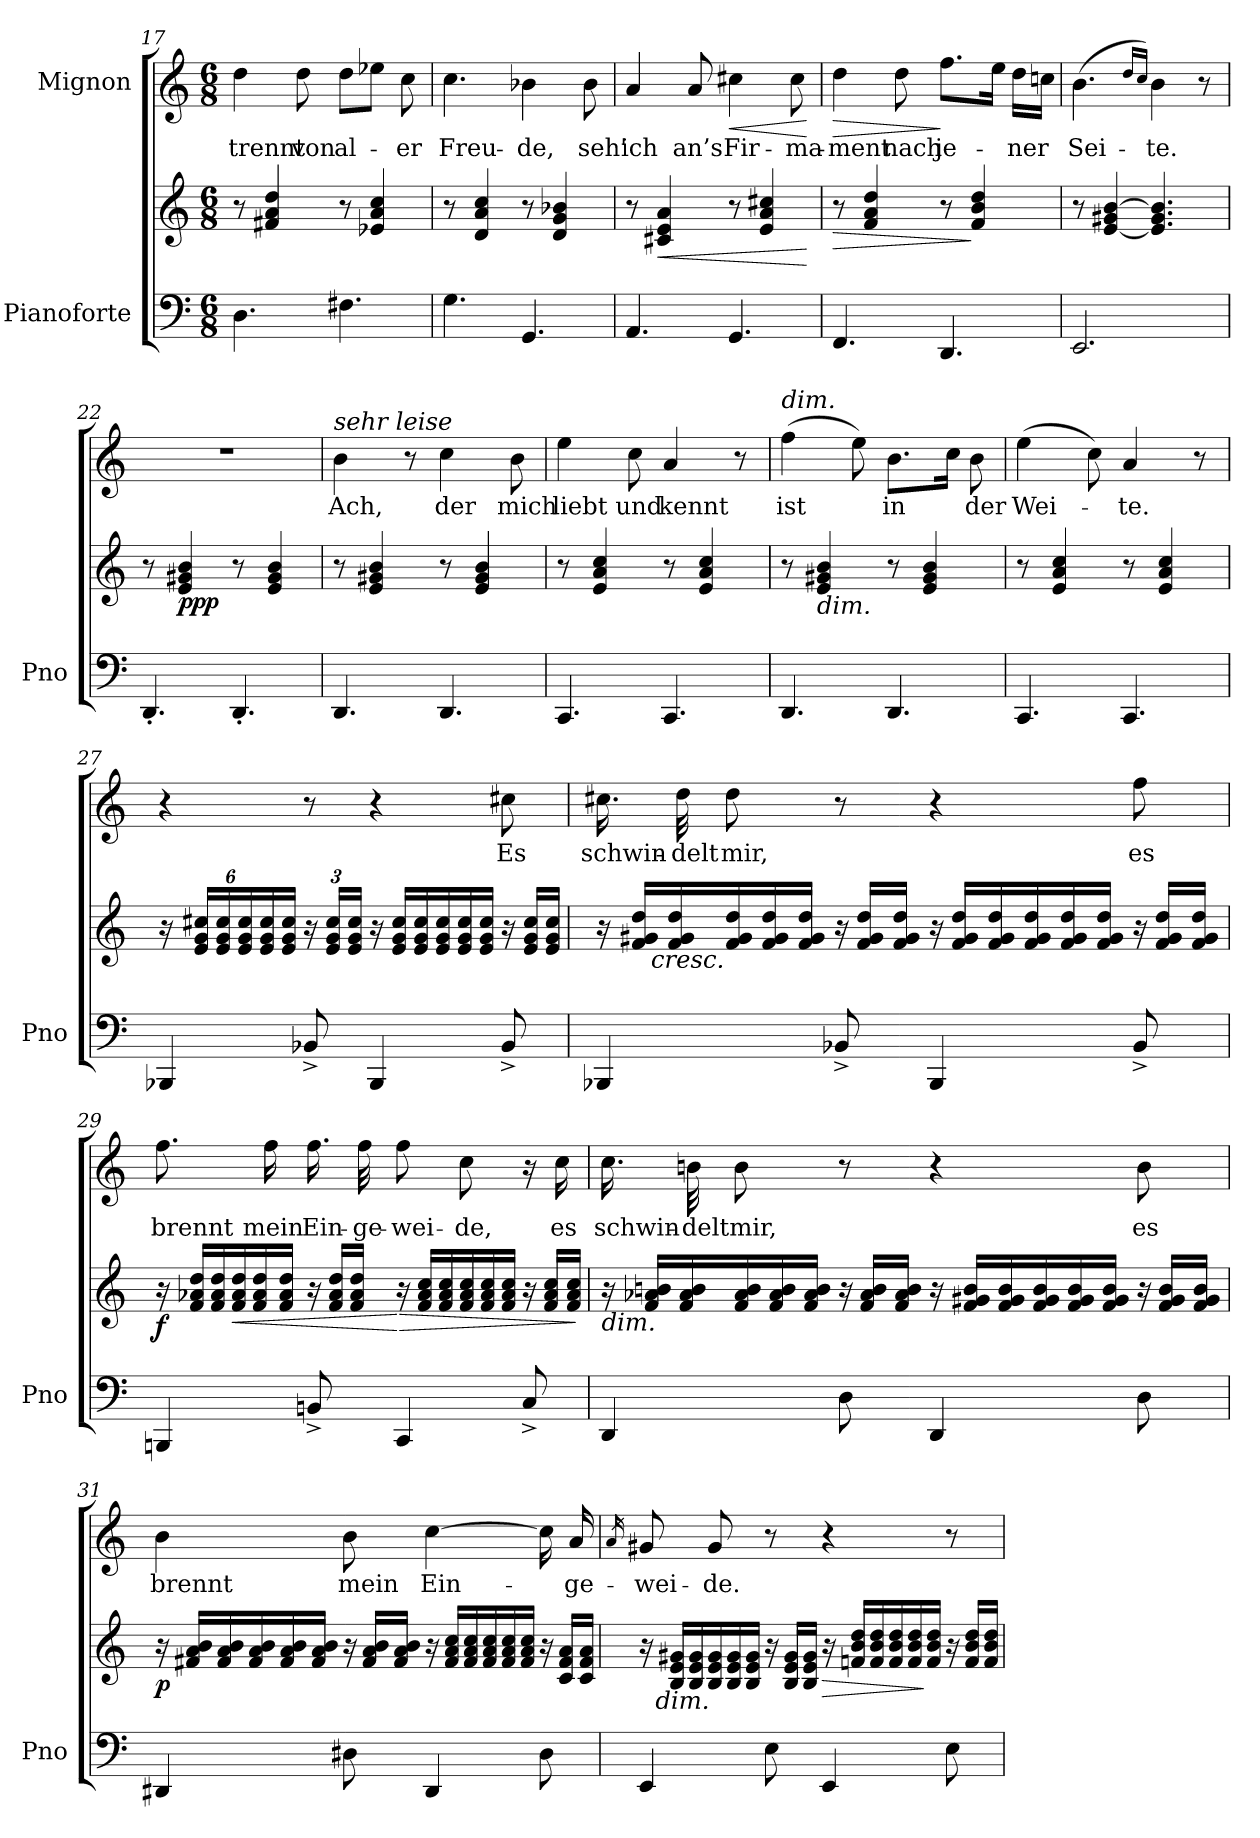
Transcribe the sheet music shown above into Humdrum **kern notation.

**kern	**kern	**dynam	**kern	**text	**dynam
*part2	*part2	*part2	*part1	*part1	*part1
*staff3	*staff2	*staff2/3	*staff1	*staff1	*staff1
*I"Pianoforte	*	*	*I"Mignon	*	*
*I'Pno	*	*	*	*	*
*clefF4	*clefG2	*	*clefG2	*	*
*k[]	*k[]	*	*k[]	*	*
*M6/8	*M6/8	*	*M6/8	*	*
=17	=17	=17	=17	=17	=17
4.D\	8r	.	4dd\	-trennt	.
.	4f#X/ 4a/ 4dd/	.	.	.	.
.	.	.	8dd\	von	.
4.F#X\	8r	.	8dd\L	al-	.
.	4e-X/ 4a/ 4cc/	.	8ee-X\J	.	.
.	.	.	8cc\	-er	.
=18	=18	=18	=18	=18	=18
4.G\	8r	.	4.cc\	Freu-	.
.	4d/ 4a/ 4cc/	.	.	.	.
4.GG/	8r	.	4b-X\	-de,	.
.	4d/ 4g/ 4b-X/	.	.	.	.
.	.	.	8b-\	seh'	.
=19	=19	=19	=19	=19	=19
4.AA/	8r	.	4a/	ich	.
!	!	!LO:HP:b	!	!	!
.	4c#X/ 4e/ 4a/	<	.	.	.
.	.	.	8a/	an’s	.
!	!	!	!	!	!LO:HP:b
4.GG/	8r	.	4cc#X\	Fir-	<
.	4e/ 4a/ 4cc#X/	.	.	.	.
.	.	.	8cc#\	-ma-	.
.	.	[	.	.	[
=20	=20	=20	=20	=20	=20
!	!	!LO:HP:b	!	!	!LO:HP:b
4.FF/	8r	>	4dd\	-ment	>
.	4f/ 4a/ 4dd/	.	.	.	.
.	.	.	8dd\	nach	.
4.DD/	8r	.	8.ff\L	je-	]
.	4f/ 4b/ 4dd/	]	.	.	.
.	.	.	16ee\Jk	.	.
.	.	.	16dd\LL	-ner	.
.	.	.	16ccn\JJ	.	.
=21	=21	=21	=21	=21	=21
2.EE/	8r	.	(<4.b\	Sei-	.
.	[4e/ 4g#X/ [4b/	.	.	.	.
.	.	.	16qdd/LL	.	.
.	.	.	16qcc/JJ)	.	.
.	4.e/] 4.g#/ 4.b/]	.	4b\	-te.	.
.	.	.	8r	.	.
=22	=22	=22	=22	=22	=22
4.DD'/	8r	.	2.r	.	.
!	!	!LO:DY:b	!	!	!
.	4e/ 4g#X/ 4b/	ppp	.	.	.
4.DD'/	8r	.	.	.	.
.	4e/ 4g#/ 4b/	.	.	.	.
=23	=23	=23	=23	=23	=23
!	!	!	!LO:TX:a:i:t=sehr leise	!	!
4.DD/	8r	.	4b\	Ach,	.
.	4e/ 4g#X/ 4b/	.	.	.	.
.	.	.	8r	.	.
4.DD/	8r	.	4cc\	der	.
.	4e/ 4g#/ 4b/	.	.	.	.
.	.	.	8b\	mich	.
=24	=24	=24	=24	=24	=24
4.CC/	8r	.	4ee\	liebt	.
.	4e/ 4a/ 4cc/	.	.	.	.
.	.	.	8cc\	und	.
4.CC/	8r	.	4a/	kennt	.
.	4e/ 4a/ 4cc/	.	.	.	.
.	.	.	8r	.	.
=25	=25	=25	=25	=25	=25
!	!	!	!LO:TX:a:i:t=dim.	!	!
4.DD/	8r	.	(4ff\	ist	.
!	!LO:TX:b:i:t=dim.	!	!	!	!
.	4e/ 4g#X/ 4b/	.	.	.	.
.	.	.	8ee\)	.	.
4.DD/	8r	.	8.b\L	in	.
.	4e/ 4g#/ 4b/	.	.	.	.
.	.	.	16cc\Jk	.	.
.	.	.	8b\	der	.
=26	=26	=26	=26	=26	=26
4.CC/	8r	.	(4ee\	Wei-	.
.	4e/ 4a/ 4cc/	.	.	.	.
.	.	.	8cc\)	.	.
4.CC/	8r	.	4a/	-te.	.
.	4e/ 4a/ 4cc/	.	.	.	.
.	.	.	8r	.	.
=27	=27	=27	=27	=27	=27
*	*Xbrackettup	*	*	*	*
4BBB-X/	24r	.	4r	.	.
.	24e/ 24g/ 24cc#X/LL	.	.	.	.
.	24e/ 24g/ 24cc#/	.	.	.	.
.	24e/ 24g/ 24cc#/	.	.	.	.
.	24e/ 24g/ 24cc#/	.	.	.	.
.	24e/ 24g/ 24cc#/JJ	.	.	.	.
8BB-X^>/	24r	.	8r	.	.
.	24e/ 24g/ 24cc#/LL	.	.	.	.
.	24e/ 24g/ 24cc#/JJ	.	.	.	.
*	*Xtuplet	*	*	*	*
4BBB-/	24r	.	4r	.	.
.	24e/ 24g/ 24cc#/LL	.	.	.	.
.	24e/ 24g/ 24cc#/	.	.	.	.
.	24e/ 24g/ 24cc#/	.	.	.	.
.	24e/ 24g/ 24cc#/	.	.	.	.
.	24e/ 24g/ 24cc#/JJ	.	.	.	.
8BB-^>/	24r	.	8cc#X\	Es	.
.	24e/ 24g/ 24cc#/LL	.	.	.	.
.	24e/ 24g/ 24cc#/JJ	.	.	.	.
=28	=28	=28	=28	=28	=28
4BBB-X/	24r	.	16.cc#X\	schwin-	.
.	24f/ 24g#X/ 24dd/LL	.	.	.	.
!	!LO:TX:b:i:t=cresc.	!	!	!	!
.	24f/ 24g#/ 24dd/	.	.	.	.
.	.	.	32dd\	-delt	.
.	24f/ 24g#/ 24dd/	.	8dd\	mir,	.
.	24f/ 24g#/ 24dd/	.	.	.	.
.	24f/ 24g#/ 24dd/JJ	.	.	.	.
8BB-X^>/	24r	.	8r	.	.
.	24f/ 24g#/ 24dd/LL	.	.	.	.
.	24f/ 24g#/ 24dd/JJ	.	.	.	.
4BBB-/	24r	.	4r	.	.
.	24f/ 24g#/ 24dd/LL	.	.	.	.
.	24f/ 24g#/ 24dd/	.	.	.	.
.	24f/ 24g#/ 24dd/	.	.	.	.
.	24f/ 24g#/ 24dd/	.	.	.	.
.	24f/ 24g#/ 24dd/JJ	.	.	.	.
8BB-^>/	24r	.	8ff\	es	.
.	24f/ 24g#/ 24dd/LL	.	.	.	.
.	24f/ 24g#/ 24dd/JJ	.	.	.	.
=29	=29	=29	=29	=29	=29
!	!	!LO:DY:b	!	!	!
4BBBn/	24r	f	8.ff\	brennt	.
.	24f/ 24a-X/ 24dd/LL	.	.	.	.
.	24f/ 24a-/ 24dd/	.	.	.	.
!	!	!LO:HP:b	!	!	!
.	24f/ 24a-/ 24dd/	<	.	.	.
.	24f/ 24a-/ 24dd/	.	.	.	.
.	.	.	16ff\	mein	.
.	24f/ 24a-/ 24dd/JJ	.	.	.	.
8BBn^>/	24r	.	16.ff\	Ein-	.
.	24f/ 24a-/ 24dd/LL	.	.	.	.
.	24f/ 24a-/ 24dd/JJ	.	.	.	.
.	.	.	32ff\	-ge-	.
!	!	!LO:HP:n=1:b	!	!	!
4CC/	24r	[ >	8ff\	-wei-	.
.	24f/ 24a-/ 24cc/LL	.	.	.	.
.	24f/ 24a-/ 24cc/	.	.	.	.
.	24f/ 24a-/ 24cc/	.	8cc\	-de,	.
.	24f/ 24a-/ 24cc/	.	.	.	.
.	24f/ 24a-/ 24cc/JJ	.	.	.	.
8C^>/	24r	.	16r	.	.
.	24f/ 24a-/ 24cc/LL	.	.	.	.
.	.	.	16cc\	es	.
.	24f/ 24a-/ 24cc/JJ	.	.	.	.
.	.	]	.	.	.
=30	=30	=30	=30	=30	=30
!	!LO:TX:b:i:t=dim.	!	!	!	!
4DD/	24r	.	16.cc\	schwin-	.
.	24f/ 24a-X/ 24bn/LL	.	.	.	.
.	24f/ 24a-/ 24b/	.	.	.	.
.	.	.	32bn\	-delt	.
.	24f/ 24a-/ 24b/	.	8b\	mir,	.
.	24f/ 24a-/ 24b/	.	.	.	.
.	24f/ 24a-/ 24b/JJ	.	.	.	.
8D\	24r	.	8r	.	.
.	24f/ 24a-/ 24b/LL	.	.	.	.
.	24f/ 24a-/ 24b/JJ	.	.	.	.
4DD/	24r	.	4r	.	.
.	24f/ 24g#X/ 24b/LL	.	.	.	.
.	24f/ 24g#/ 24b/	.	.	.	.
.	24f/ 24g#/ 24b/	.	.	.	.
.	24f/ 24g#/ 24b/	.	.	.	.
.	24f/ 24g#/ 24b/JJ	.	.	.	.
8D\	24r	.	8b\	es	.
.	24f/ 24g#/ 24b/LL	.	.	.	.
.	24f/ 24g#/ 24b/JJ	.	.	.	.
=31	=31	=31	=31	=31	=31
!	!	!LO:DY:b	!	!	!
4DD#X/	24r	p	4b\	brennt	.
.	24f#X/ 24a/ 24b/LL	.	.	.	.
.	24f#/ 24a/ 24b/	.	.	.	.
.	24f#/ 24a/ 24b/	.	.	.	.
.	24f#/ 24a/ 24b/	.	.	.	.
.	24f#/ 24a/ 24b/JJ	.	.	.	.
8D#X\	24r	.	8b\	mein	.
.	24f#/ 24a/ 24b/LL	.	.	.	.
.	24f#/ 24a/ 24b/JJ	.	.	.	.
4DD#/	24r	.	[4cc\	Ein-	.
.	24f#/ 24a/ 24cc/LL	.	.	.	.
.	24f#/ 24a/ 24cc/	.	.	.	.
.	24f#/ 24a/ 24cc/	.	.	.	.
.	24f#/ 24a/ 24cc/	.	.	.	.
.	24f#/ 24a/ 24cc/JJ	.	.	.	.
8D#\	24r	.	16cc\]	.	.
.	24c/ 24f#/ 24a/LL	.	.	.	.
.	.	.	16a/	-ge-	.
.	24c/ 24f#/ 24a/JJ	.	.	.	.
=32	=32	=32	=32	=32	=32
.	.	.	16qa/	.	.
4EE/	24r	.	8g#X/	-wei-	.
!	!LO:TX:b:i:t=dim.	!	!	!	!
.	24B/ 24e/ 24g#X/LL	.	.	.	.
.	24B/ 24e/ 24g#/	.	.	.	.
.	24B/ 24e/ 24g#/	.	8g#/	-de.	.
.	24B/ 24e/ 24g#/	.	.	.	.
.	24B/ 24e/ 24g#/JJ	.	.	.	.
8E\	24r	.	8r	.	.
.	24B/ 24e/ 24g#/LL	.	.	.	.
.	24B/ 24e/ 24g#/JJ	.	.	.	.
!	!	!LO:HP:b	!	!	!
4EE/	24r	>	4r	.	.
.	24fn/ 24b/ 24dd/LL	.	.	.	.
.	24f/ 24b/ 24dd/	.	.	.	.
.	24f/ 24b/ 24dd/	.	.	.	.
.	24f/ 24b/ 24dd/	.	.	.	.
.	24f/ 24b/ 24dd/JJ	]	.	.	.
8E\	24r	.	8r	.	.
.	24f/ 24b/ 24dd/LL	.	.	.	.
.	24f/ 24b/ 24dd/JJ	.	.	.	.
=	=	=	=	=	=
*-	*-	*-	*-	*-	*-
